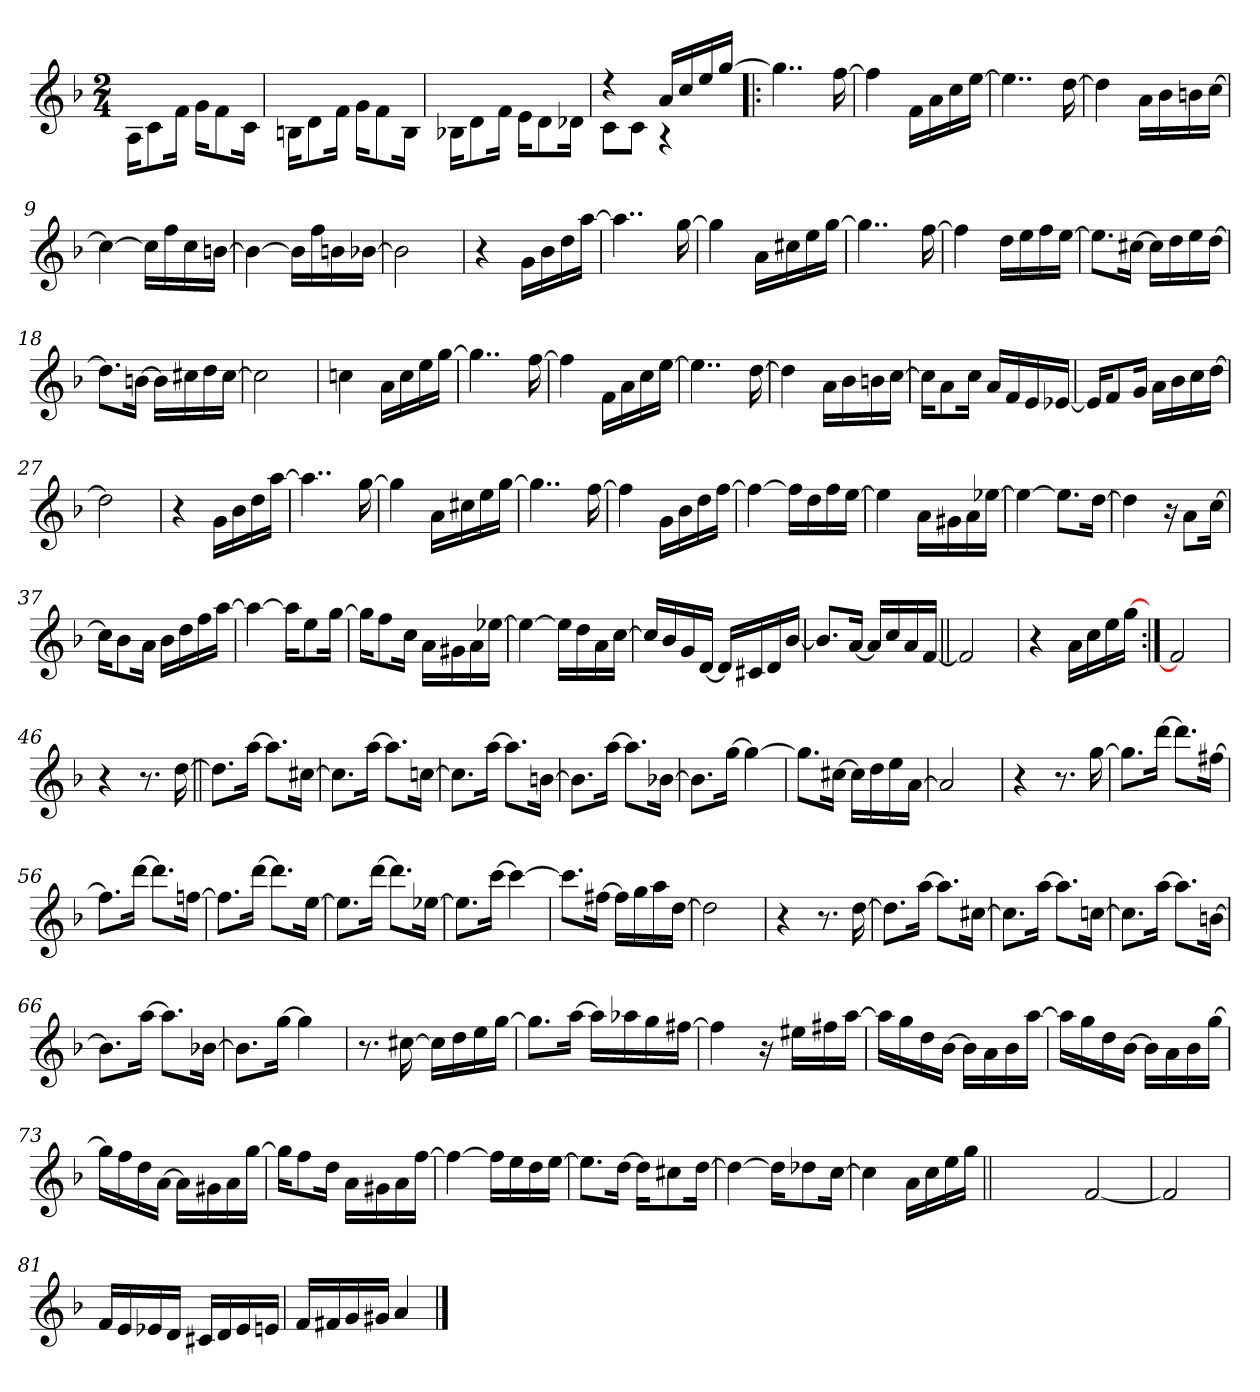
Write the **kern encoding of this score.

**kern
*part1
*staff1
*clefG2
*k[b-]
*F:
*M2/4
=1
16A!\KL
8c!\
16f!\Jk
16g!\KL
8f!\
16c!\Jk
=2
16Bn!\KL
8d!\
16f!\Jk
16g!\KL
8f!\
16B!\Jk
=3
16B-X!\KL
8d!\
16f!\Jk
16e!\KL
8d!\
16d-X!\Jk
=4
*^
4r	8c!\L
.	8c!\J
16a/LL	4rA
16cc/	.
16ee/	.
[>16gg/JJ	.
*v	*v
!!LO:LB:g=z
=5!|:
4..gg\]
[16ff\
=6
4ff\]
16f\LL
16a\
16cc\
[16ee\JJ
=7
4..ee\]
[16dd\
=8
4dd\]
16a\LL
16b-\
16bn\
[16cc\JJ
=9
4cc\_
16cc\LL]
16ff\
16cc\
[16bn\JJ
!!LO:LB:g=z
=10
4b\_
16b\LL]
16ff\
16bn\
[16b-X\JJ
=11
2b-\]
=12
4r
16g\LL
16b-\
16dd\
[16aa\JJ
=13
4..aa\]
[16gg\
=14
4gg\]
16a\LL
16cc#X\
16ee\
[16gg\JJ
!!LO:LB:g=z
=15
4..gg\]
[16ff\
=16
4ff\]
16dd\LL
16ee\
16ff\
[16ee\JJ
=17
8.ee\L]
[16cc#X\Jk
16cc#\LL]
16dd\
16ee\
[16dd\JJ
=18
8.dd\L]
[16bn\Jk
16b\LL]
16cc#X\
16dd\
[16cc#\JJ
=19
2cc#\]
!!LO:LB:g=z
=20
4ccni\
16a\LL
16cc\
16ee\
[16gg\JJ
=21
4..gg\]
[16ff\
=22
4ff\]
16f\LL
16a\
16cc\
[16ee\JJ
=23
4..ee\]
[16dd\
=24
4dd\]
16a\LL
16b-\
16bn\
[16cc\JJ
!!LO:LB:g=z
=25
16cc\KL]
8a\
16cc\Jk
16a/LL
16f/
16e/
[16e-X/JJ
=26
16e-/KL]
8f/
16g/Jk
16a\LL
16b-\
16cc\
[16dd\JJ
=27
2dd\]
=28
4r
16g\LL
16b-\
16dd\
[16aa\JJ
=29
4..aa\]
[16gg\
!!LO:LB:g=z
=30
4gg\]
16a\LL
16cc#X\
16ee\
[16gg\JJ
=31
4..gg\]
[16ff\
=32
4ff\]
16g\LL
16b-\
16dd\
[16ff\JJ
=33
4ff\_
16ff\LL]
16dd\
16ff\
[16ee\JJ
=34
4ee\]
16a\LL
16g#X\
16a\
[16ee-X\JJ
!!LO:LB:g=z
=35
4ee-\_
8.ee-\L]
[16dd\Jk
=36
4dd\]
16r
8a\L
[16cc\Jk
=37
16cc\KL]
8b-\
16a\Jk
16b-\LL
16dd\
16ff\
[16aa\JJ
=38
4aa\_
16aa\KL]
8ee\
[16gg\Jk
=39
16gg\KL]
8ff\
16cc\Jk
16a\LL
16g#X\
16a\
[16ee-X\JJ
!!LO:LB:g=z
=40
4ee-\_
16ee-\LL]
16dd\
16a\
[16cc\JJ
=41
16cc/LL]
16b-/
16g/
[16d/JJ
16d/LL]
16c#X/
16d/
[16b-/JJ
=42
8.b-/L]
[16a/Jk
16a/LL]
16cc/
16a/
[16f/JJ
=43||
2f/]
=44
4r
16a\LL
16cc\
16ee\
[16gg\JJ
!!LO:PB:g=z
=45:|!
2f/]
=46
4r
8.r
[16dd\
=47||
8.dd\L]
[16aa\Jk
8.aa\L]
[16cc#X\Jk
=48
8.cc#\L]
[16aa\Jk
8.aa\L]
[16ccn\Jk
=49
8.cc\L]
[16aa\Jk
8.aa\L]
[16bn\Jk
!!LO:LB:g=z
=50
8.b\L]
[16aa\Jk
8.aa\L]
[16b-X\Jk
=51
8.b-\L]
[16gg\Jk
4gg\_
=52
8.gg\L]
[16cc#X\Jk
16cc#\LL]
16dd\
16ee\
[16a\JJ
=53
2a/]
=54
4r
8.r
[16gg\
!!LO:LB:g=z
=55
8.gg\L]
[16ddd\Jk
8.ddd\L]
[16ff#X\Jk
=56
8.ff#\L]
[16ddd\Jk
8.ddd\L]
[16ffn\Jk
=57
8.ff\L]
[16ddd\Jk
8.ddd\L]
[16ee\Jk
=58
8.ee\L]
[16ddd\Jk
8.ddd\L]
[16ee-X\Jk
=59
8.ee-\L]
[16ccc\Jk
4ccc\_
!!LO:LB:g=z
=60
8.ccc\L]
[16ff#X\Jk
16ff#\LL]
16gg\
16aa\
[16dd\JJ
=61
2dd\]
=62
4r
8.r
[16dd\
=63
8.dd\L]
[16aa\Jk
8.aa\L]
[16cc#X\Jk
=64
8.cc#\L]
[16aa\Jk
8.aa\L]
[16ccn\Jk
!!LO:LB:g=z
=65
8.cc\L]
[16aa\Jk
8.aa\L]
[16bn\Jk
=66
8.b\L]
[16aa\Jk
8.aa\L]
[16b-X\Jk
=67
8.b-\L]
[16gg\Jk
4gg\]
=68
8.r
[16cc#X\
16cc#\LL]
16dd\
16ee\
[16gg\JJ
=69
8.gg\L]
[16aa\Jk
16aa\LL]
16aa-X\
16gg\
[16ff#X\JJ
!!LO:LB:g=z
=70
4ff#\]
16r
16ee#X\LL
16ff#X\
[16aa\JJ
=71
16aa\LL]
16gg\
16dd\
[16b-\JJ
16b-\LL]
16a\
16b-\
[16aa\JJ
=72
16aa\LL]
16gg\
16dd\
[16b-\JJ
16b-\LL]
16a\
16b-\
[16gg\JJ
=73
16gg\LL]
16ff\
16dd\
[16a\JJ
16a\LL]
16g#X\
16a\
[16gg\JJ
!!LO:LB:g=z
=74
16gg\KL]
8ff\
16dd\Jk
16a\LL
16g#X\
16a\
[16ff\JJ
=75
4ff\_
16ff\LL]
16ee\
16dd\
[16ee\JJ
=76
8.ee\L]
[16dd\Jk
16dd\KL]
8cc#X\
[16dd\Jk
=77
4dd\_
16dd\KL]
8dd-X\
[16cc\Jk
=78
4cc\]
16a\LL
16cc\
16ee\
16gg\JJ
=78X1||
*stria0
2ryy
!!LO:LB:g=z
=79-
*stria5
(<[2f/
=80
2f/]
=81
16f/LL
16e/
16e-X/
16d/JJ
16c#X/LL
16d/
16e-/
16en/JJ
=82
16f/LL
16f#X/
16g/
16g#X/JJ
4a/
==
*-
